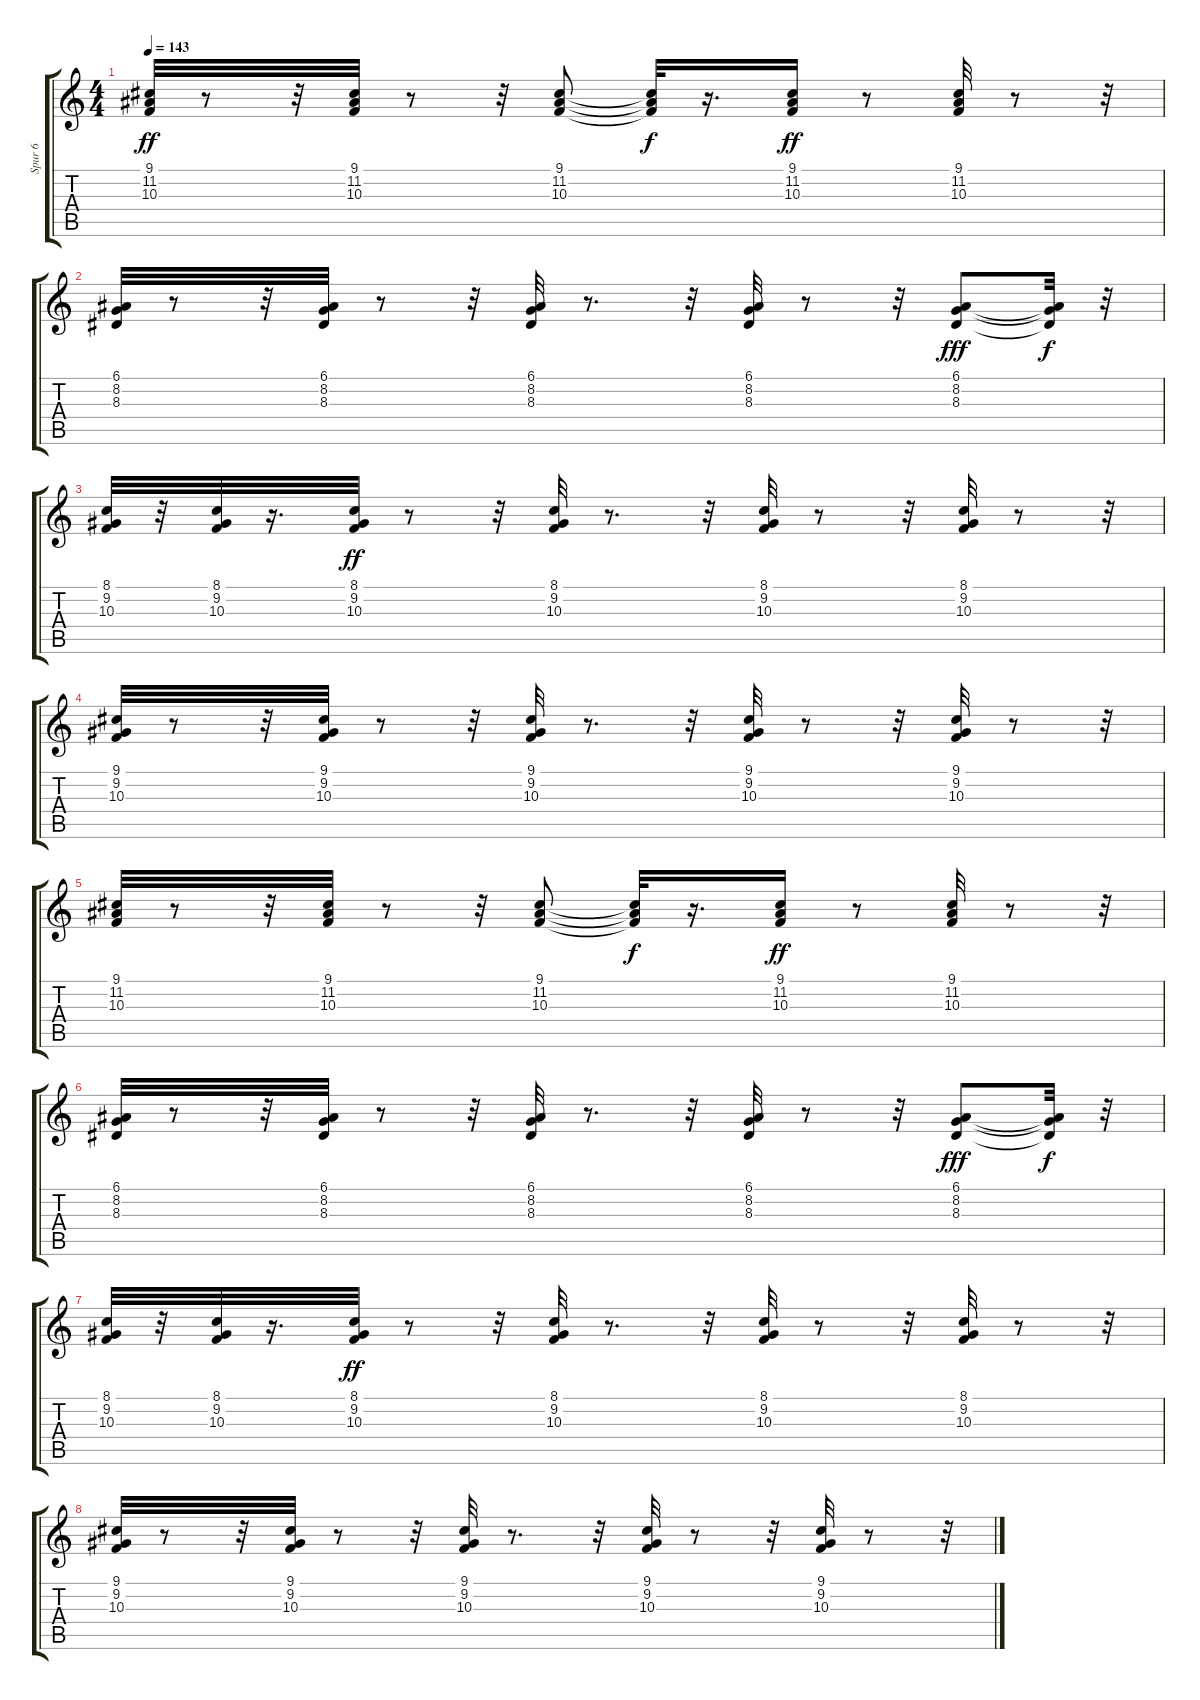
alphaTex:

\track ("Spur 6" "Spur 6") {instrument lead2sawtooth}
\staff {score tabs}
\tuning (E4 B3 G3 D3 A2 E2) {hide}
\ts (4 4)
\tempo 143
\clef g2
\ks c
(9.1 11.2 10.3).32{dy ff} r.8 r.32 (9.1 11.2 10.3).32 r.8 r.32 (9.1 11.2 10.3).8 (9.1{t} 11.2{t} 10.3{t}).32{dy f} r.16{d} (9.1 11.2 10.3).16{dy ff} r.8 (9.1 11.2 10.3).32 r.8 r.32 |
(6.1 8.2 8.3).32 r.8 r.32 (6.1 8.2 8.3).32 r.8 r.32 (6.1 8.2 8.3).32 r.8{d} r.32 (6.1 8.2 8.3).32 r.8 r.32 (6.1 8.2 8.3).8{dy fff} (6.1{t} 8.2{t} 8.3{t}).32{dy f} r.32 |
(8.1 9.2 10.3).32 r.32 (8.1 9.2 10.3).32 r.16{d} (8.1 9.2 10.3).32{dy ff} r.8 r.32 (8.1 9.2 10.3).32 r.8{d} r.32 (8.1 9.2 10.3).32 r.8 r.32 (8.1 9.2 10.3).32 r.8 r.32 |
(9.1 9.2 10.3).32 r.8 r.32 (9.1 9.2 10.3).32 r.8 r.32 (9.1 9.2 10.3).32 r.8{d} r.32 (9.1 9.2 10.3).32 r.8 r.32 (9.1 9.2 10.3).32 r.8 r.32 |
(9.1 11.2 10.3).32 r.8 r.32 (9.1 11.2 10.3).32 r.8 r.32 (9.1 11.2 10.3).8 (9.1{t} 11.2{t} 10.3{t}).32{dy f} r.16{d} (9.1 11.2 10.3).16{dy ff} r.8 (9.1 11.2 10.3).32 r.8 r.32 |
(6.1 8.2 8.3).32 r.8 r.32 (6.1 8.2 8.3).32 r.8 r.32 (6.1 8.2 8.3).32 r.8{d} r.32 (6.1 8.2 8.3).32 r.8 r.32 (6.1 8.2 8.3).8{dy fff} (6.1{t} 8.2{t} 8.3{t}).32{dy f} r.32 |
(8.1 9.2 10.3).32 r.32 (8.1 9.2 10.3).32 r.16{d} (8.1 9.2 10.3).32{dy ff} r.8 r.32 (8.1 9.2 10.3).32 r.8{d} r.32 (8.1 9.2 10.3).32 r.8 r.32 (8.1 9.2 10.3).32 r.8 r.32 |
(9.1 9.2 10.3).32 r.8 r.32 (9.1 9.2 10.3).32 r.8 r.32 (9.1 9.2 10.3).32 r.8{d} r.32 (9.1 9.2 10.3).32 r.8 r.32 (9.1 9.2 10.3).32 r.8 r.32
